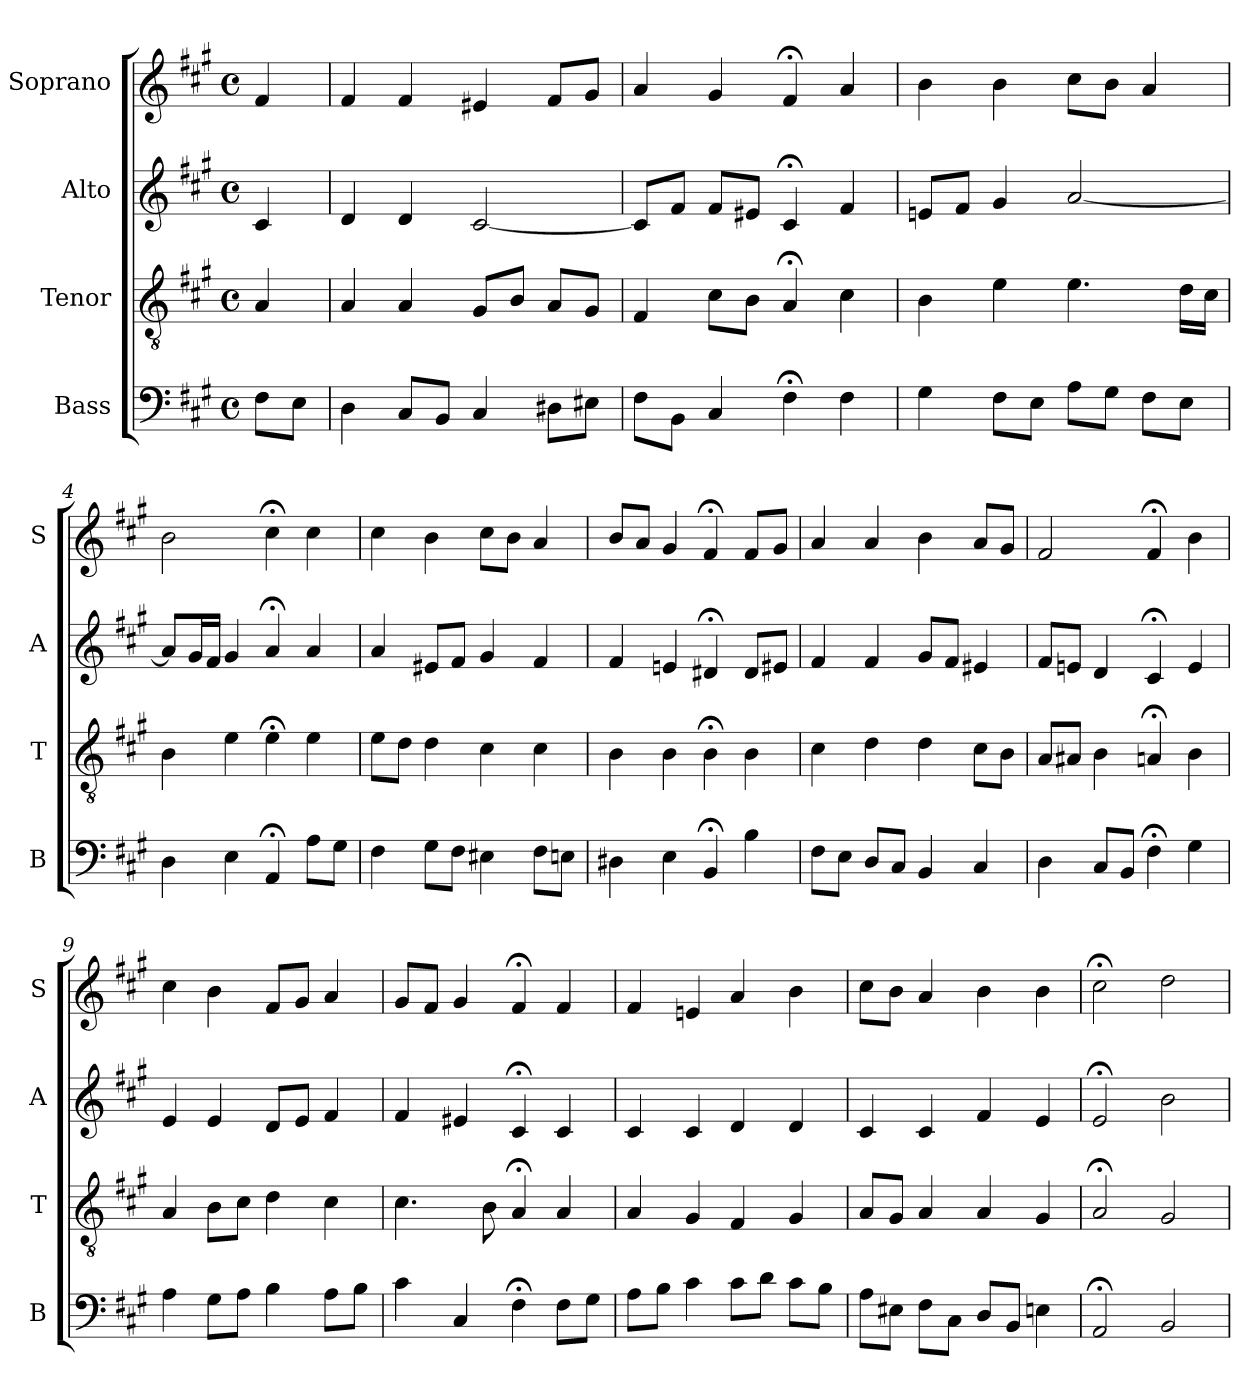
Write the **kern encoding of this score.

**kern	**kern	**kern	**kern
*part4	*part3	*part2	*part1
*staff4	*staff3	*staff2	*staff1
*I"Bass	*I"Tenor	*I"Alto	*I"Soprano
*I'B	*I'T	*I'A	*I'S
*clefF4	*clefGv2	*clefG2	*clefG2
*k[f#c#g#]	*k[f#c#g#]	*k[f#c#g#]	*k[f#c#g#]
*f#:	*f#:	*f#:	*f#:
*M4/4	*M4/4	*M4/4	*M4/4
*met(c)	*met(c)	*met(c)	*met(c)
*MM100	*MM100	*MM100	*MM100
=	=	=	=
8F#L	4A	4c#	4f#
8EJ	.	.	.
=1	=1	=1	=1
4D	4A	4d	4f#
8C#L	4A	4d	4f#
8BBJ	.	.	.
4C#	8G#L	[2c#i	4e#X
.	8BJ	.	.
8D#XL	8AL	.	8f#L
8E#XJ	8G#J	.	8g#J
=2	=2	=2	=2
8F#iL	4F#	8c#iL]	4a
8BBiJ	.	8f#iJ	.
4C#	8c#L	8f#L	4g#
.	8BJ	8e#XJ	.
4F#;<	4A;<	4c#;<	4f#;<
4F#	4c#	4f#	4a
=3	=3	=3	=3
4G#	4B	8enL	4b
.	.	8f#J	.
8F#L	4e	4g#	4b
8EJ	.	.	.
8AL	4.e	[2a	8cc#L
8G#J	.	.	8bJ
8F#L	.	.	4a
8EJ	16dLL	.	.
.	16c#JJ	.	.
=4	=4	=4	=4
4D	4B	8aL]	2b
.	.	16g#L	.
.	.	16f#JJ	.
4E	4e	4g#	.
4AA;<	4e;<	4a;<	4cc#;<
8AL	4e	4a	4cc#
8G#J	.	.	.
=5	=5	=5	=5
4F#	8eL	4a	4cc#
.	8dJ	.	.
8G#L	4d	8e#XL	4b
8F#J	.	8f#J	.
4E#X	4c#	4g#	8cc#L
.	.	.	8bJ
8F#L	4c#	4f#	4a
8EnJ	.	.	.
=6	=6	=6	=6
4D#X	4B	4f#	8bL
.	.	.	8aJ
4E	4B	4en	4g#
4BB;<	4B;<	4d#X;<	4f#;<
4B	4B	8d#L	8f#L
.	.	8e#XJ	8g#J
=7	=7	=7	=7
8F#L	4c#	4f#	4a
8EJ	.	.	.
8DL	4d	4f#	4a
8C#J	.	.	.
4BB	4d	8g#L	4b
.	.	8f#J	.
4C#	8c#L	4e#X	8aL
.	8BJ	.	8g#J
=8	=8	=8	=8
4D	8AL	8f#L	2f#
.	8A#XJ	8enJ	.
8C#L	4B	4d	.
8BBJ	.	.	.
4F#;<	4An;<	4c#;<	4f#;<
4G#	4B	4e	4b
=9	=9	=9	=9
4A	4A	4e	4cc#
8G#L	8BL	4e	4b
8AJ	8c#J	.	.
4B	4d	8dL	8f#L
.	.	8eJ	8g#J
8AL	4c#	4f#	4a
8BJ	.	.	.
=10	=10	=10	=10
4c#	4.c#	4f#	8g#L
.	.	.	8f#J
4C#	.	4e#X	4g#
.	8B	.	.
4F#;<	4A;<	4c#;<	4f#;<
8F#L	4A	4c#	4f#
8G#J	.	.	.
=11	=11	=11	=11
8AL	4A	4c#	4f#
8BJ	.	.	.
4c#	4G#	4c#	4en
8c#L	4F#	4d	4a
8dJ	.	.	.
8c#L	4G#	4d	4b
8BJ	.	.	.
=12	=12	=12	=12
8AL	8AL	4c#	8cc#L
8E#XJ	8G#J	.	8bJ
8F#L	4A	4c#	4a
8C#J	.	.	.
8DL	4A	4f#	4b
8BBJ	.	.	.
4En	4G#	4e	4b
=13	=13	=13	=13
2AA;<	2A;<	2e;<	2cc#;<
2BB	2G#	2b	2dd
=	=	=	=
*-	*-	*-	*-
